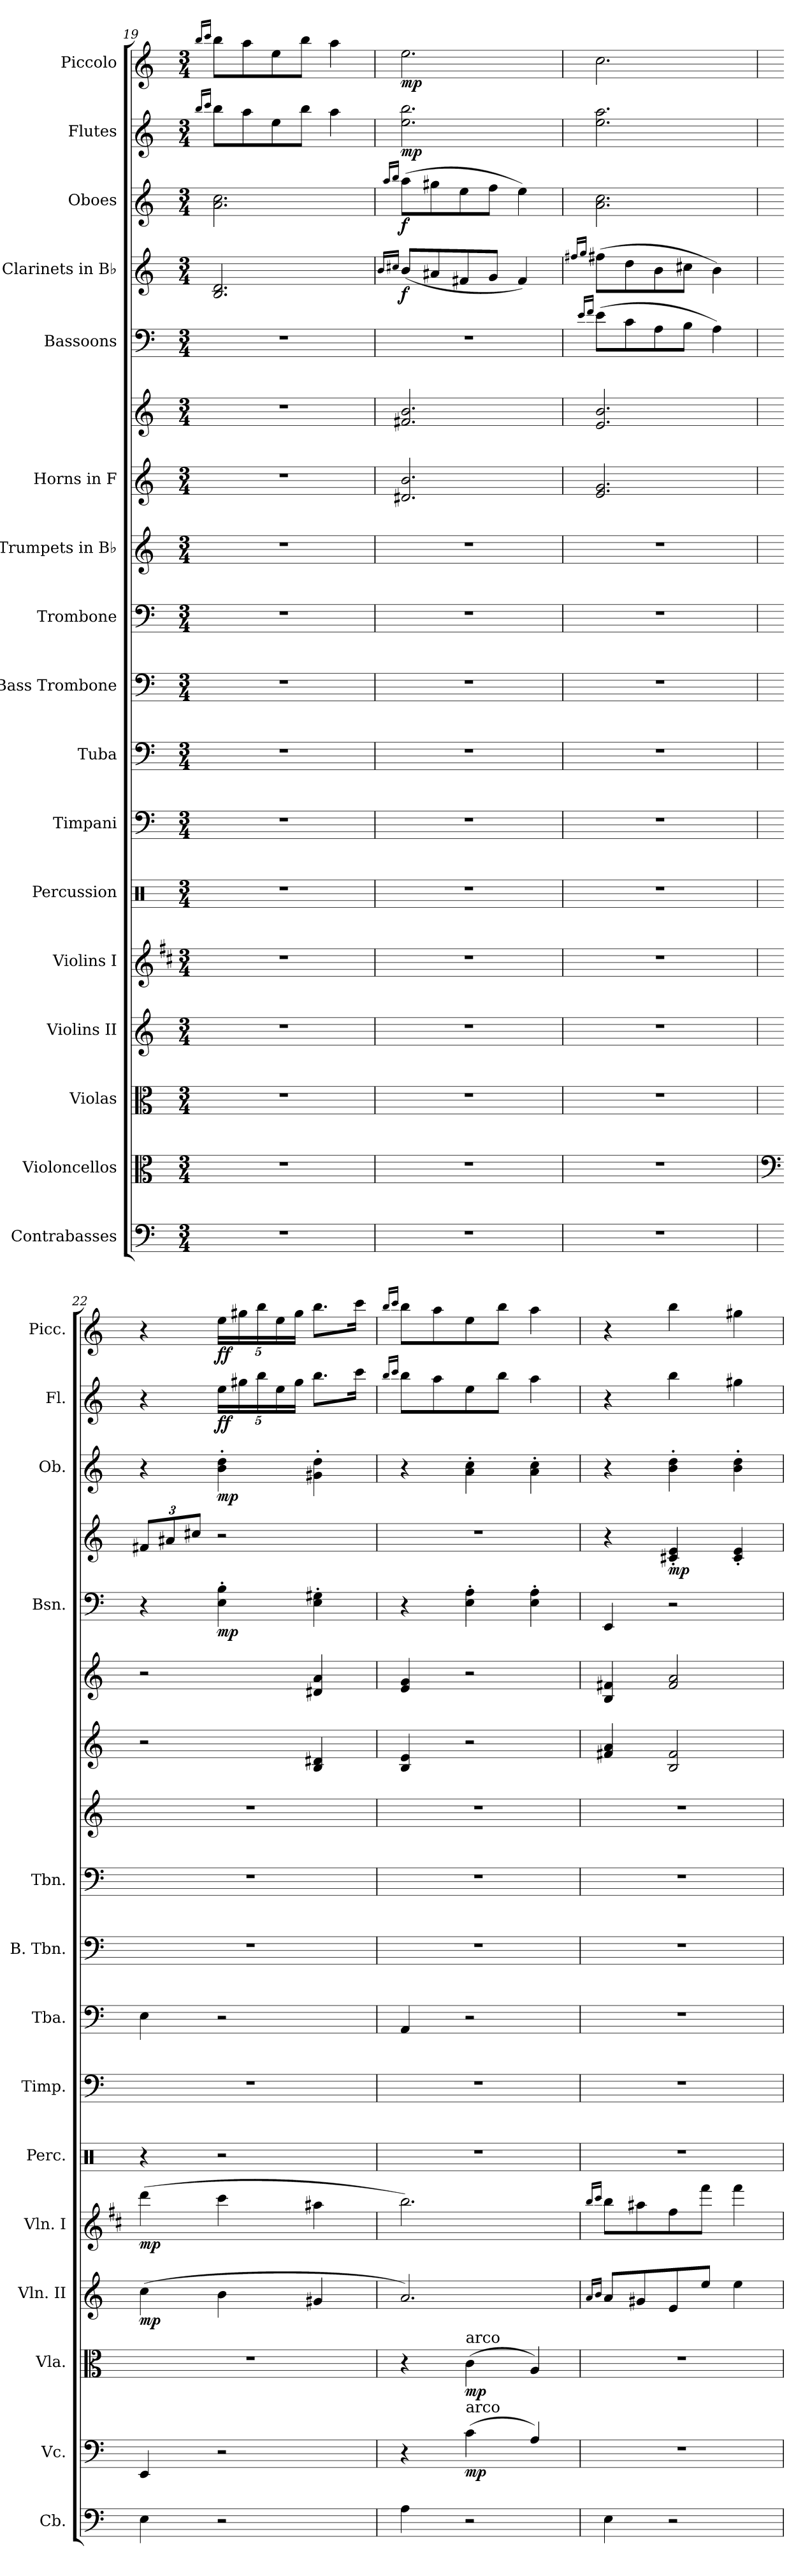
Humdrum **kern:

**kern	**kern	**dynam	**kern	**dynam	**kern	**dynam	**kern	**dynam	**kern	**kern	**kern	**kern	**kern	**kern	**kern	**kern	**dynam	**kern	**dynam	**kern	**dynam	**kern	**dynam	**kern	**dynam	**kern	**dynam
*part17	*part16	*part16	*part15	*part15	*part14	*part14	*part13	*part13	*part12	*part11	*part10	*part9	*part8	*part7	*part6	*part6	*part6	*part5	*part5	*part4	*part4	*part3	*part3	*part2	*part2	*part1	*part1
*staff18	*staff17	*staff17	*staff16	*staff16	*staff15	*staff15	*staff14	*staff14	*staff13	*staff12	*staff11	*staff10	*staff9	*staff8	*staff7	*staff6	*staff6/7	*staff5	*staff5	*staff4	*staff4	*staff3	*staff3	*staff2	*staff2	*staff1	*staff1
*I"Contrabasses	*I"Violoncellos	*	*I"Violas	*	*I"Violins II	*	*I"Violins I	*	*I"Percussion	*I"Timpani	*I"Tuba	*I"Bass Trombone	*I"Trombone	*I"Trumpets in B♭	*I"Horns in F	*	*	*I"Bassoons	*	*I"Clarinets in B♭	*	*I"Oboes	*	*I"Flutes	*	*I"Piccolo	*
*I'Cb.	*I'Vc.	*	*I'Vla.	*	*I'Vln. II	*	*I'Vln. I	*	*I'Perc.	*I'Timp.	*I'Tba.	*I'B. Tbn.	*I'Tbn.	*	*	*	*	*I'Bsn.	*	*	*	*I'Ob.	*	*I'Fl.	*	*I'Picc.	*
*clefF4	*clefC3	*	*clefC3	*	*clefG2	*	*clefG2	*	*clefX	*clefF4	*clefF4	*clefF4	*clefF4	*clefG2	*clefG2	*clefG2	*	*clefF4	*	*clefG2	*	*clefG2	*	*clefG2	*	*clefG2	*
*ITrd7c12	*	*	*	*	*	*	*ITrd1c2	*	*	*	*	*	*	*ITrd1c2	*ITrd4c7	*ITrd4c7	*	*	*	*ITrd1c2	*	*	*	*	*	*ITrd-7c-12	*
*k[]	*k[]	*	*k[]	*	*k[]	*	*k[]	*	*k[]	*k[]	*k[]	*k[]	*k[]	*k[b-e-]	*k[b-]	*k[b-]	*	*k[]	*	*k[b-e-]	*	*k[]	*	*k[]	*	*k[]	*
*M3/4	*M3/4	*	*M3/4	*	*M3/4	*	*M3/4	*	*M3/4	*M3/4	*M3/4	*M3/4	*M3/4	*M3/4	*M3/4	*M3/4	*	*M3/4	*	*M3/4	*	*M3/4	*	*M3/4	*	*M3/4	*
=19	=19	=19	=19	=19	=19	=19	=19	=19	=19	=19	=19	=19	=19	=19	=19	=19	=19	=19	=19	=19	=19	=19	=19	=19	=19	=19	=19
.	.	.	.	.	.	.	.	.	.	.	.	.	.	.	.	.	.	.	.	.	.	.	.	16qbb/LL	.	16qbbb/LL	.
.	.	.	.	.	.	.	.	.	.	.	.	.	.	.	.	.	.	.	.	.	.	.	.	16qccc/JJ	.	16qcccc/JJ	.
2.r	2.r	.	2.r	.	2.r	.	2.r	.	2.r	2.r	2.r	2.r	2.r	2.r	2.r	2.r	.	2.r	.	2.A/ 2.c/	.	2.a\ 2.cc\	.	8bb\L	.	8bbb\L	.
.	.	.	.	.	.	.	.	.	.	.	.	.	.	.	.	.	.	.	.	.	.	.	.	8aa\	.	8aaa\	.
.	.	.	.	.	.	.	.	.	.	.	.	.	.	.	.	.	.	.	.	.	.	.	.	8ee\	.	8eee\	.
.	.	.	.	.	.	.	.	.	.	.	.	.	.	.	.	.	.	.	.	.	.	.	.	8bb\J	.	8bbb\J	.
.	.	.	.	.	.	.	.	.	.	.	.	.	.	.	.	.	.	.	.	.	.	.	.	4aa\	.	4aaa\	.
=20	=20	=20	=20	=20	=20	=20	=20	=20	=20	=20	=20	=20	=20	=20	=20	=20	=20	=20	=20	=20	=20	=20	=20	=20	=20	=20	=20
.	.	.	.	.	.	.	.	.	.	.	.	.	.	.	.	.	.	.	.	16qa/LL	.	16qaa/LL	.	.	.	.	.
.	.	.	.	.	.	.	.	.	.	.	.	.	.	.	.	.	.	.	.	16qbn/JJ	.	16qbb/JJ	.	.	.	.	.
!	!	!	!	!	!	!	!	!	!	!	!	!	!	!	!	!	!LO:DY:b=2	!	!	!	!	!	!	!	!	!	!
!	!	!	!	!	!	!	!	!	!	!	!	!	!	!	!	!	!LO:DY:n=1:b	!	!	!	!LO:DY:b	!	!LO:DY:b	!	!LO:DY:b	!	!LO:DY:b
2.r	2.r	.	2.r	.	2.r	.	2.r	.	2.r	2.r	2.r	2.r	2.r	2.r	2.G#X/ 2.e/	2.Bn/ 2.e/	mp mp	2.r	.	(<8a/L	f	(>8aa\L	f	2.ee\ 2.bb\	mp	2.eee\	mp
.	.	.	.	.	.	.	.	.	.	.	.	.	.	.	.	.	.	.	.	8g#X/	.	8gg#X\	.	.	.	.	.
.	.	.	.	.	.	.	.	.	.	.	.	.	.	.	.	.	.	.	.	8en/	.	8ee\	.	.	.	.	.
.	.	.	.	.	.	.	.	.	.	.	.	.	.	.	.	.	.	.	.	8f/J	.	8ff\J	.	.	.	.	.
.	.	.	.	.	.	.	.	.	.	.	.	.	.	.	.	.	.	.	.	4e/)	.	4ee\)	.	.	.	.	.
=21	=21	=21	=21	=21	=21	=21	=21	=21	=21	=21	=21	=21	=21	=21	=21	=21	=21	=21	=21	=21	=21	=21	=21	=21	=21	=21	=21
.	.	.	.	.	.	.	.	.	.	.	.	.	.	.	.	.	.	16qe/LL	.	16qeen/LL	.	.	.	.	.	.	.
.	.	.	.	.	.	.	.	.	.	.	.	.	.	.	.	.	.	16qf/JJ	.	16qff/JJ	.	.	.	.	.	.	.
2.r	2.r	.	2.r	.	2.r	.	2.r	.	2.r	2.r	2.r	2.r	2.r	2.r	2.A/ 2.c/	2.A/ 2.e/	.	(>8e\L	.	(>8ee\L	.	2.a\ 2.cc\	.	2.ee\ 2.aa\	.	2.ccc\	.
.	.	.	.	.	.	.	.	.	.	.	.	.	.	.	.	.	.	8c\	.	8cc\	.	.	.	.	.	.	.
.	.	.	.	.	.	.	.	.	.	.	.	.	.	.	.	.	.	8A\	.	8a\	.	.	.	.	.	.	.
.	.	.	.	.	.	.	.	.	.	.	.	.	.	.	.	.	.	8B\J	.	8bn\J	.	.	.	.	.	.	.
.	.	.	.	.	.	.	.	.	.	.	.	.	.	.	.	.	.	4A\)	.	4a\)	.	.	.	.	.	.	.
=22	=22	=22	=22	=22	=22	=22	=22	=22	=22	=22	=22	=22	=22	=22	=22	=22	=22	=22	=22	=22	=22	=22	=22	=22	=22	=22	=22
*	*clefF4	*	*	*	*	*	*	*	*	*	*	*	*	*	*	*	*	*	*	*	*	*	*	*	*	*	*
!	!	!	!	!	!	!LO:DY:b	!	!LO:DY:b	!	!	!	!	!	!	!	!	!	!	!	!	!	!	!	!	!	!	!
4EE\	4EE/	.	2.r	.	(>4cc\	mp	(>4ccc\	mp	4r	2.r	4E\	2.r	2.r	2.r	2r	2r	.	4r	.	12en/L	.	4r	.	4r	.	4r	.
.	.	.	.	.	.	.	.	.	.	.	.	.	.	.	.	.	.	.	.	12g#X/	.	.	.	.	.	.	.
.	.	.	.	.	.	.	.	.	.	.	.	.	.	.	.	.	.	.	.	12bn/J	.	.	.	.	.	.	.
!	!	!	!	!	!	!	!	!	!	!	!	!	!	!	!	!	!	!	!LO:DY:b	!	!	!	!LO:DY:b	!	!LO:DY:b	!	!LO:DY:b
2r	2r	.	.	.	4b\	.	4bb\	.	2r	.	2r	.	.	.	.	.	.	4E\' 4B\'	mp	2r	.	4b\' 4dd\'	mp	20ee\LL	ff	20eee\LL	ff
.	.	.	.	.	.	.	.	.	.	.	.	.	.	.	.	.	.	.	.	.	.	.	.	20gg#X\	.	20ggg#X\	.
.	.	.	.	.	.	.	.	.	.	.	.	.	.	.	.	.	.	.	.	.	.	.	.	20bb\	.	20bbb\	.
.	.	.	.	.	.	.	.	.	.	.	.	.	.	.	.	.	.	.	.	.	.	.	.	20ee\	.	20eee\	.
.	.	.	.	.	.	.	.	.	.	.	.	.	.	.	.	.	.	.	.	.	.	.	.	20gg#\JJ	.	20ggg#\JJ	.
.	.	.	.	.	4g#X/	.	4gg#X\	.	.	.	.	.	.	.	4E/ 4G#X/	4G#X/ 4d/	.	4E\' 4G#X\'	.	.	.	4g#X\' 4dd\'	.	8.bb\L	.	8.bbb\L	.
.	.	.	.	.	.	.	.	.	.	.	.	.	.	.	.	.	.	.	.	.	.	.	.	16ccc\Jk	.	16cccc\Jk	.
=23	=23	=23	=23	=23	=23	=23	=23	=23	=23	=23	=23	=23	=23	=23	=23	=23	=23	=23	=23	=23	=23	=23	=23	=23	=23	=23	=23
.	.	.	.	.	.	.	.	.	.	.	.	.	.	.	.	.	.	.	.	.	.	.	.	16qbb/LL	.	16qbbb/LL	.
.	.	.	.	.	.	.	.	.	.	.	.	.	.	.	.	.	.	.	.	.	.	.	.	16qccc/JJ	.	16qcccc/JJ	.
4AA\	4r	.	4r	.	2.a/)	.	2.aa\)	.	2.r	2.r	4AA/	2.r	2.r	2.r	4E/ 4A/	4A/ 4c/	.	4r	.	2.r	.	4r	.	8bb\L	.	8bbb\L	.
.	.	.	.	.	.	.	.	.	.	.	.	.	.	.	.	.	.	.	.	.	.	.	.	8aa\	.	8aaa\	.
!	!	!	!LO:TX:a:t=arco	!	!	!	!	!	!	!	!	!	!	!	!	!	!	!	!	!	!	!	!	!	!	!	!
!	!LO:TX:a:t=arco	!	!	!	!	!	!	!	!	!	!	!	!	!	!	!	!	!	!	!	!	!	!	!	!	!	!
!	!	!LO:DY:b	!	!LO:DY:b	!	!	!	!	!	!	!	!	!	!	!	!	!	!	!	!	!	!	!	!	!	!	!
2r	(>4c\	mp	(>4c\	mp	.	.	.	.	.	.	2r	.	.	.	2r	2r	.	4E\' 4A\'	.	.	.	4a\' 4cc\'	.	8ee\	.	8eee\	.
.	.	.	.	.	.	.	.	.	.	.	.	.	.	.	.	.	.	.	.	.	.	.	.	8bb\J	.	8bbb\J	.
.	4A/)	.	4A/)	.	.	.	.	.	.	.	.	.	.	.	.	.	.	4E\' 4A\'	.	.	.	4a\' 4cc\'	.	4aa\	.	4aaa\	.
=24	=24	=24	=24	=24	=24	=24	=24	=24	=24	=24	=24	=24	=24	=24	=24	=24	=24	=24	=24	=24	=24	=24	=24	=24	=24	=24	=24
.	.	.	.	.	16qa/LL	.	16qaa/LL	.	.	.	.	.	.	.	.	.	.	.	.	.	.	.	.	.	.	.	.
.	.	.	.	.	16qb/JJ	.	16qbb/JJ	.	.	.	.	.	.	.	.	.	.	.	.	.	.	.	.	.	.	.	.
4EE\	2.r	.	2.r	.	8a/L	.	8aa\L	.	2.r	2.r	2.r	2.r	2.r	2.r	4Bn/ 4d/	4E/ 4Bn/	.	4EE/	.	4r	.	4r	.	4r	.	4r	.
.	.	.	.	.	8g#X/	.	8gg#X\	.	.	.	.	.	.	.	.	.	.	.	.	.	.	.	.	.	.	.	.
!	!	!	!	!	!	!	!	!	!	!	!	!	!	!	!	!	!	!	!	!	!LO:DY:b	!	!	!	!	!	!
2r	.	.	.	.	8e/	.	8ee\	.	.	.	.	.	.	.	2E/ 2B/	2B/ 2d/	.	2r	.	4Bn/' 4d/'	mp	4b\' 4dd\'	.	4bb\	.	4bbb\	.
.	.	.	.	.	8ee/J	.	8eee\J	.	.	.	.	.	.	.	.	.	.	.	.	.	.	.	.	.	.	.	.
.	.	.	.	.	4ee\	.	4eee\	.	.	.	.	.	.	.	.	.	.	.	.	4B/' 4d/'	.	4b\' 4dd\'	.	4gg#X\	.	4ggg#X\	.
=	=	=	=	=	=	=	=	=	=	=	=	=	=	=	=	=	=	=	=	=	=	=	=	=	=	=	=
*-	*-	*-	*-	*-	*-	*-	*-	*-	*-	*-	*-	*-	*-	*-	*-	*-	*-	*-	*-	*-	*-	*-	*-	*-	*-	*-	*-
